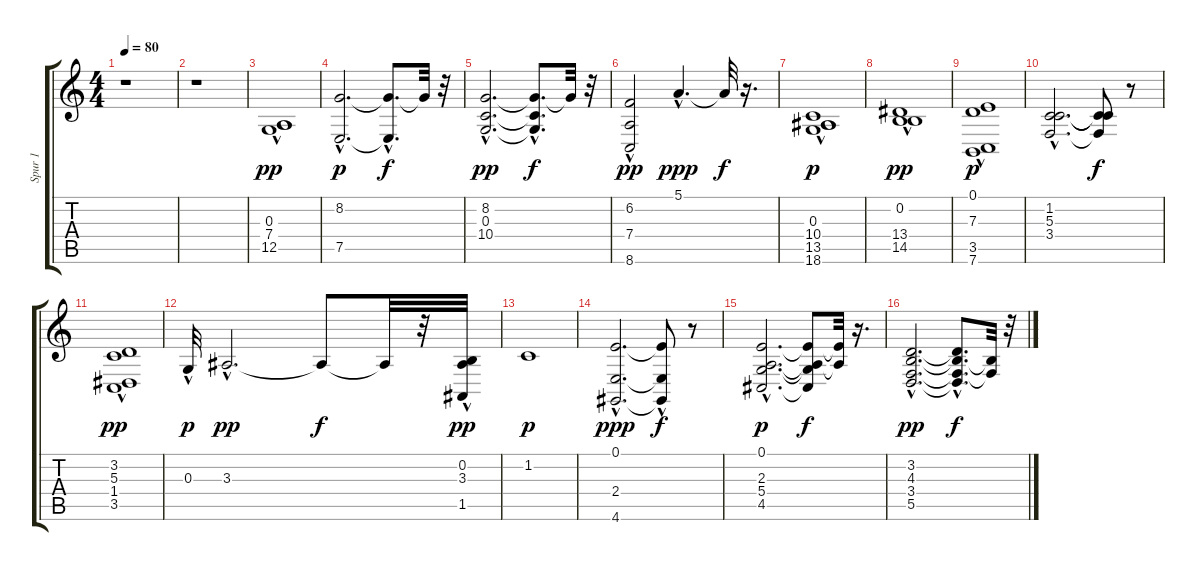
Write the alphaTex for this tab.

\track ("Spur 1" "Spur 1") {instrument stringensemble1}
\staff {score tabs}
\tuning (E4 B3 G3 D3 A2 E2) {hide}
\ts (4 4)
\tempo 80
\clef g2
\ks c
r.1{dy pp instrument stringensemble1} |
r.1 |
(0.3{hac} 7.4{hac} 12.5).1 |
(8.2{hac} 7.5{hac}).2{d dy p} (8.2{hac t} 7.5{hac t}).8{d dy f} 8.2{t}.32 r.32 |
(8.2{hac} 0.3{hac} 10.4{hac}).2{d dy pp} (8.2{hac t} 0.3{hac t} 10.4{hac t}).8{d dy f} 8.2{t}.32 r.32 |
(6.2{hac} 7.4{hac} 8.6{hac}).2{dy pp} 5.1{hac}.4{d dy ppp} 5.1{t}.32{dy f} r.16{d} |
(0.3{hac} 10.4{hac} 13.5{hac} 18.6).1{dy p} |
(0.2{hac} 13.4{hac} 14.5).1{dy pp} |
(0.1{hac} 7.3{hac} 3.5 7.6{hac}).1{dy p} |
(1.2{hac} 5.3{hac} 3.4{hac}).2{d} (1.2{t} 5.3{t} 3.4{t}).8{dy f} r.8 |
(3.2 5.3{hac} 1.4 3.5{hac}).1{dy pp} |
0.3{hac}.32{dy p} 3.3{hac}.2{d dy pp} 3.3{t}.8{dy f} 3.3{t}.32 r.32 (0.2{hac} 3.3{hac} 1.5{hac}).32{dy pp} |
1.2.1{dy p} |
(0.1{hac} 2.4{hac} 4.6{hac}).2{d dy ppp} (0.1{t} 2.4{hac t} 4.6{hac t}).8{dy f} r.8 |
(0.1{hac} 2.3{hac} 5.4{hac} 4.5{hac}).2{d dy p} (0.1{t} 2.3{t} 5.4{t} 4.5{t}).8{dy f} (0.1{t} 2.3{t}).32 r.16{d} |
(3.2{hac} 4.3{hac} 3.4{hac} 5.5{hac}).2{d dy pp} (3.2{t} 4.3{hac t} 3.4{hac t} 5.5{t}).8{d dy f} (4.3{t} 3.4{t}).32 r.32
